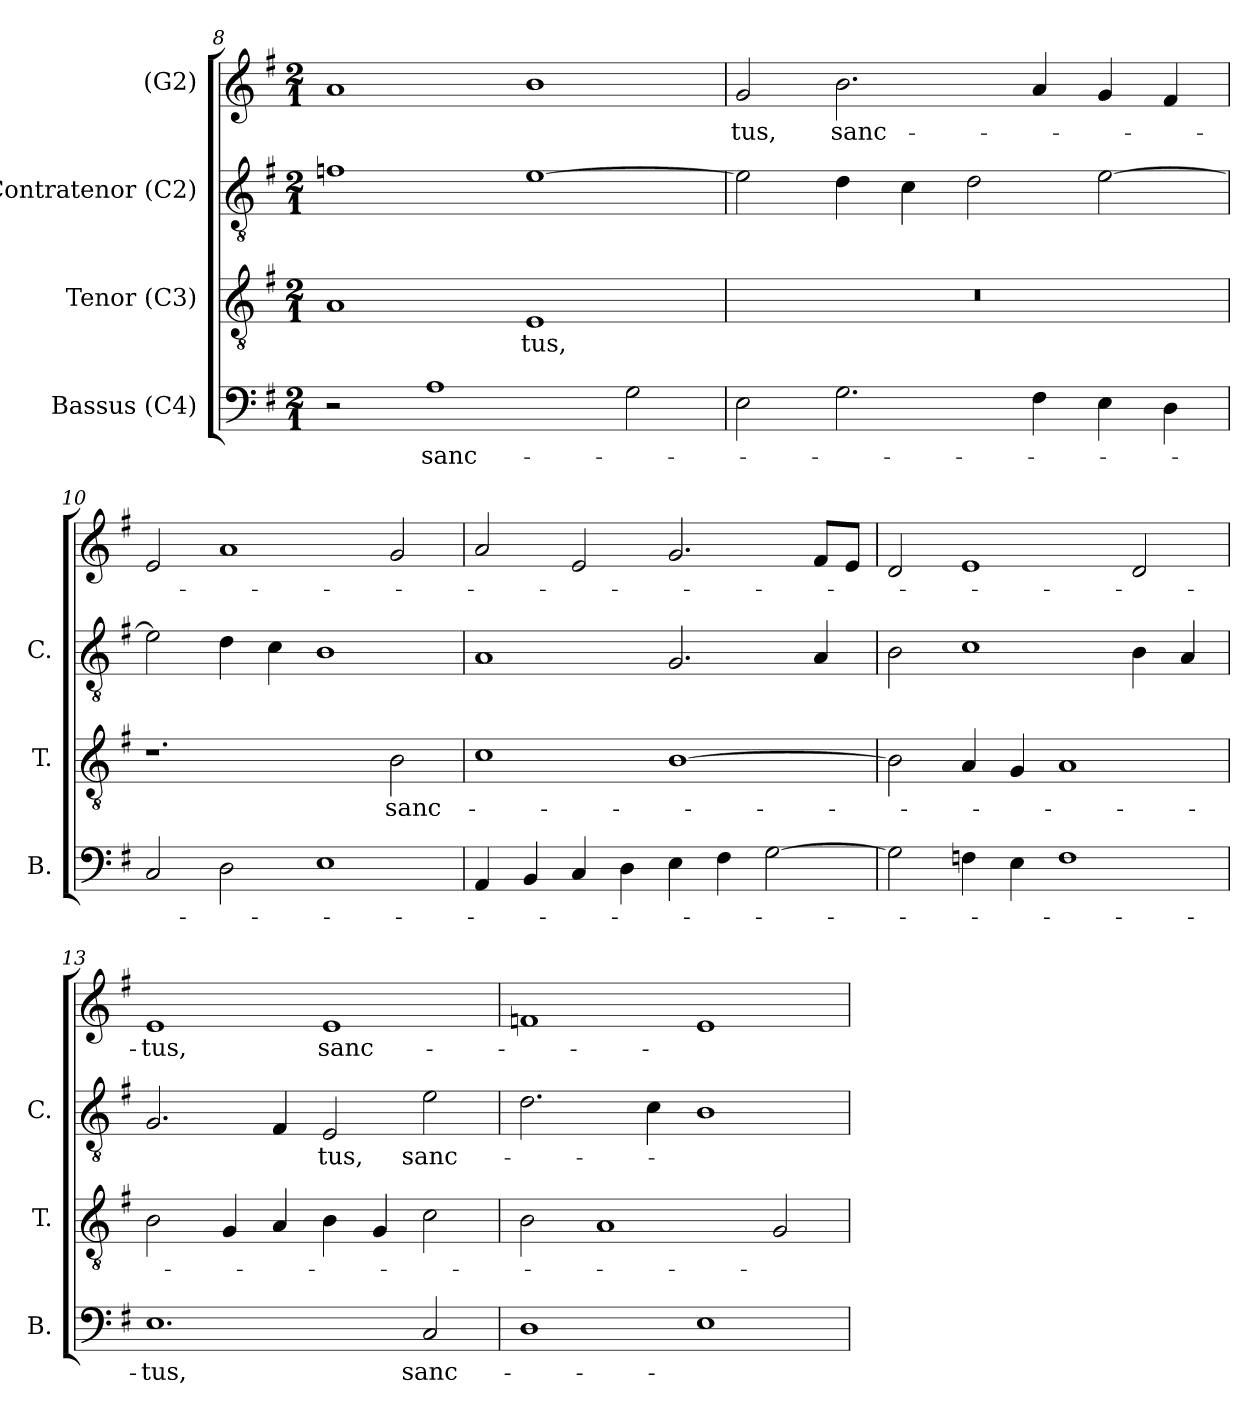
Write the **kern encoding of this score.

**kern	**text	**kern	**text	**kern	**text	**kern	**text
*part4	*part4	*part3	*part3	*part2	*part2	*part1	*part1
*staff4	*staff4	*staff3	*staff3	*staff2	*staff2	*staff1	*staff1
*I"Bassus (C4)	*	*I"Tenor (C3)	*	*I"Contratenor (C2)	*	*I"(G2)	*
*I'B.	*	*I'T.	*	*I'C.	*	*	*
*clefF4	*	*clefGv2	*	*clefGv2	*	*clefG2	*
*	*	*ITrd7c12	*	*ITrd7c12	*	*	*
*k[f#]	*	*k[f#]	*	*k[f#]	*	*k[f#]	*
*G:	*	*G:	*	*G:	*	*G:	*
*M2/1	*	*M2/1	*	*M2/1	*	*M2/1	*
=8	=8	=8	=8	=8	=8	=8	=8
2r	.	1AAi	.	1Fi	.	1ai	.
!	!LO:LY:b:color=#000000	!	!	!	!	!	!
1Ai	sanc-	.	.	.	.	.	.
!	!	!	!LO:LY:b:color=#000000	!	!	!	!
.	.	1EEi	-tus,	[1Ei	.	1bi	.
2Gi\	.	.	.	.	.	.	.
=9	=9	=9	=9	=9	=9	=9	=9
!	!	!LO:N:vis=1	!	!	!	!	!
!	!	!	!	!	!	!	!LO:LY:b:color=#000000
2Ei\	.	0r	.	2Ei\]	.	2gi/	-tus,
!	!	!	!	!	!	!	!LO:LY:b:color=#000000
2.Gi\	.	.	.	4Di\	.	2.bi\	sanc-
.	.	.	.	4Ci\	.	.	.
.	.	.	.	2Di\	.	.	.
4F#i\	.	.	.	.	.	4ai/	.
4Ei\	.	.	.	[2Ei\	.	4gi/	.
4Di\	.	.	.	.	.	4f#i/	.
=10	=10	=10	=10	=10	=10	=10	=10
2Ci/	.	1.r	.	2Ei\]	.	2ei/	.
2Di\	.	.	.	4Di\	.	1ai	.
.	.	.	.	4Ci\	.	.	.
1Ei	.	.	.	1BBi	.	.	.
!	!	!	!LO:LY:b:color=#000000	!	!	!	!
.	.	2BBi\	sanc-	.	.	2gi/	.
!!LO:LB:g=z
=11	=11	=11	=11	=11	=11	=11	=11
4AAi/	.	1Ci	.	1AAi	.	2ai/	.
4BBi/	.	.	.	.	.	.	.
4Ci/	.	.	.	.	.	2ei/	.
4Di\	.	.	.	.	.	.	.
4Ei\	.	[1BBi	.	2.GGi/	.	2.gi/	.
4F#i\	.	.	.	.	.	.	.
[2Gi\	.	.	.	.	.	.	.
.	.	.	.	4AAi/	.	8f#i/L	.
.	.	.	.	.	.	8ei/J	.
=12	=12	=12	=12	=12	=12	=12	=12
2Gi\]	.	2BBi\]	.	2BBi\	.	2di/	.
4Fi\	.	4AAi/	.	1Ci	.	1ei	.
4Ei\	.	4GGi/	.	.	.	.	.
1Fi	.	1AAi	.	.	.	.	.
.	.	.	.	4BBi\	.	2di/	.
.	.	.	.	4AAi/	.	.	.
=13	=13	=13	=13	=13	=13	=13	=13
!	!LO:LY:b:color=#000000	!	!	!	!	!	!
!	!	!	!	!	!	!	!LO:LY:b:color=#000000
1.Ei	-tus,	2BBi\	.	2.GGi/	.	1ei	-tus,
.	.	4GGi/	.	.	.	.	.
.	.	4AAi/	.	4FF#i/	.	.	.
!	!	!	!	!	!LO:LY:b:color=#000000	!	!
!	!	!	!	!	!	!	!LO:LY:b:color=#000000
.	.	4BBi\	.	2EEi/	-tus,	1ei	sanc-
.	.	4GGi/	.	.	.	.	.
!	!LO:LY:b:color=#000000	!	!	!	!	!	!
!	!	!	!	!	!LO:LY:b:color=#000000	!	!
2Ci/	sanc-	2Ci\	.	2Ei\	sanc-	.	.
=14	=14	=14	=14	=14	=14	=14	=14
1Di	.	2BBi\	.	2.Di\	.	1fi	.
.	.	1AAi	.	.	.	.	.
.	.	.	.	4Ci\	.	.	.
1Ei	.	.	.	1BBi	.	1ei	.
.	.	2GGi/	.	.	.	.	.
=	=	=	=	=	=	=	=
*-	*-	*-	*-	*-	*-	*-	*-
